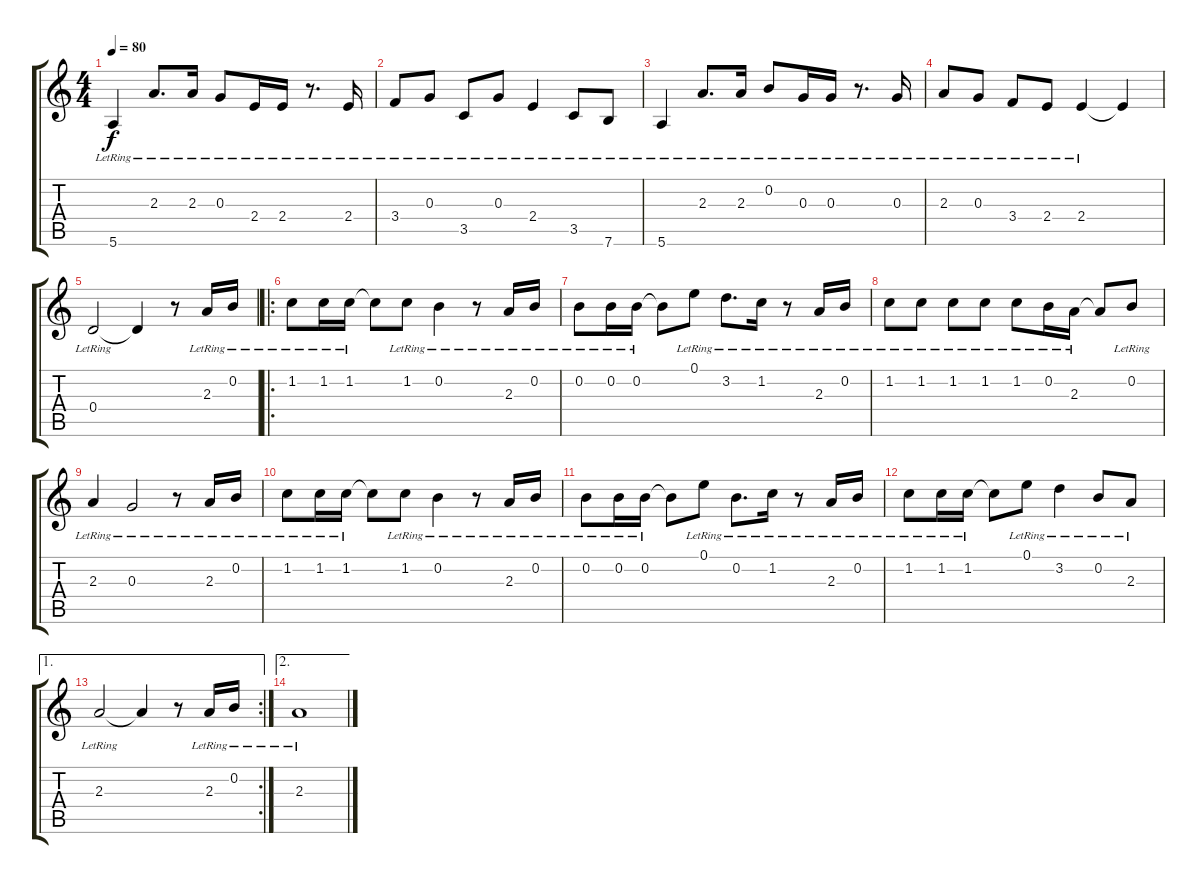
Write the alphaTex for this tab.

\track "" {instrument acousticguitarsteel}
\staff {score tabs}
\tuning (E4 B3 G3 D3 A2 E2) {hide}
\ts (4 4)
\tempo 80
\clef g2
\ks c
5.6{lr}.4{dy f} 2.3{lr}.8{d} 2.3{lr}.16 0.3{lr}.8 2.4{lr}.16 2.4{lr}.16 r.8{d} 2.4{lr}.16 |
3.4{lr}.8 0.3{lr}.8 3.5{lr}.8 0.3{lr}.8 2.4{lr}.4 3.5{lr}.8 7.6{lr}.8 |
5.6{lr}.4 2.3{lr}.8{d} 2.3{lr}.16 0.2{lr}.8 0.3{lr}.16 0.3{lr}.16 r.8{d} 0.3{lr}.16 |
2.3{lr}.8 0.3{lr}.8 3.4{lr}.8 2.4{lr}.8 2.4{lr}.4 2.4{t}.4 |
0.4{lr}.2 0.4{t}.4 r.8 2.3{lr}.16 0.2{lr}.16 |
\ro
1.2{lr}.8 1.2{lr}.16 1.2{lr}.16 1.2{t}.8 1.2{lr}.8 0.2{lr}.4 r.8 2.3{lr}.16 0.2{lr}.16 |
0.2{lr}.8 0.2{lr}.16 0.2{lr}.16 0.2{t}.8 0.1{lr}.8 3.2{lr}.8{d} 1.2{lr}.16 r.8 2.3{lr}.16 0.2{lr}.16 |
1.2{lr}.8 1.2{lr}.8 1.2{lr}.8 1.2{lr}.8 1.2{lr}.8 0.2{lr}.16 2.3{lr}.16 2.3{t}.8 0.2{lr}.8 |
2.3{lr}.4 0.3{lr}.2 r.8 2.3{lr}.16 0.2{lr}.16 |
1.2{lr}.8 1.2{lr}.16 1.2{lr}.16 1.2{t}.8 1.2{lr}.8 0.2{lr}.4 r.8 2.3{lr}.16 0.2{lr}.16 |
0.2{lr}.8 0.2{lr}.16 0.2{lr}.16 0.2{t}.8 0.1{lr}.8 0.2{lr}.8{d} 1.2{lr}.16 r.8 2.3{lr}.16 0.2{lr}.16 |
1.2{lr}.8{txt ""} 1.2{lr}.16 1.2{lr}.16 1.2{t}.8 0.1{lr}.8 3.2{lr}.4 0.2{lr}.8 2.3{lr}.8 |
\ae 1
\rc 2
2.3{lr}.2 2.3{t}.4 r.8 2.3{lr}.16 0.2{lr}.16 |
\ae 2
2.3{lr}.1
